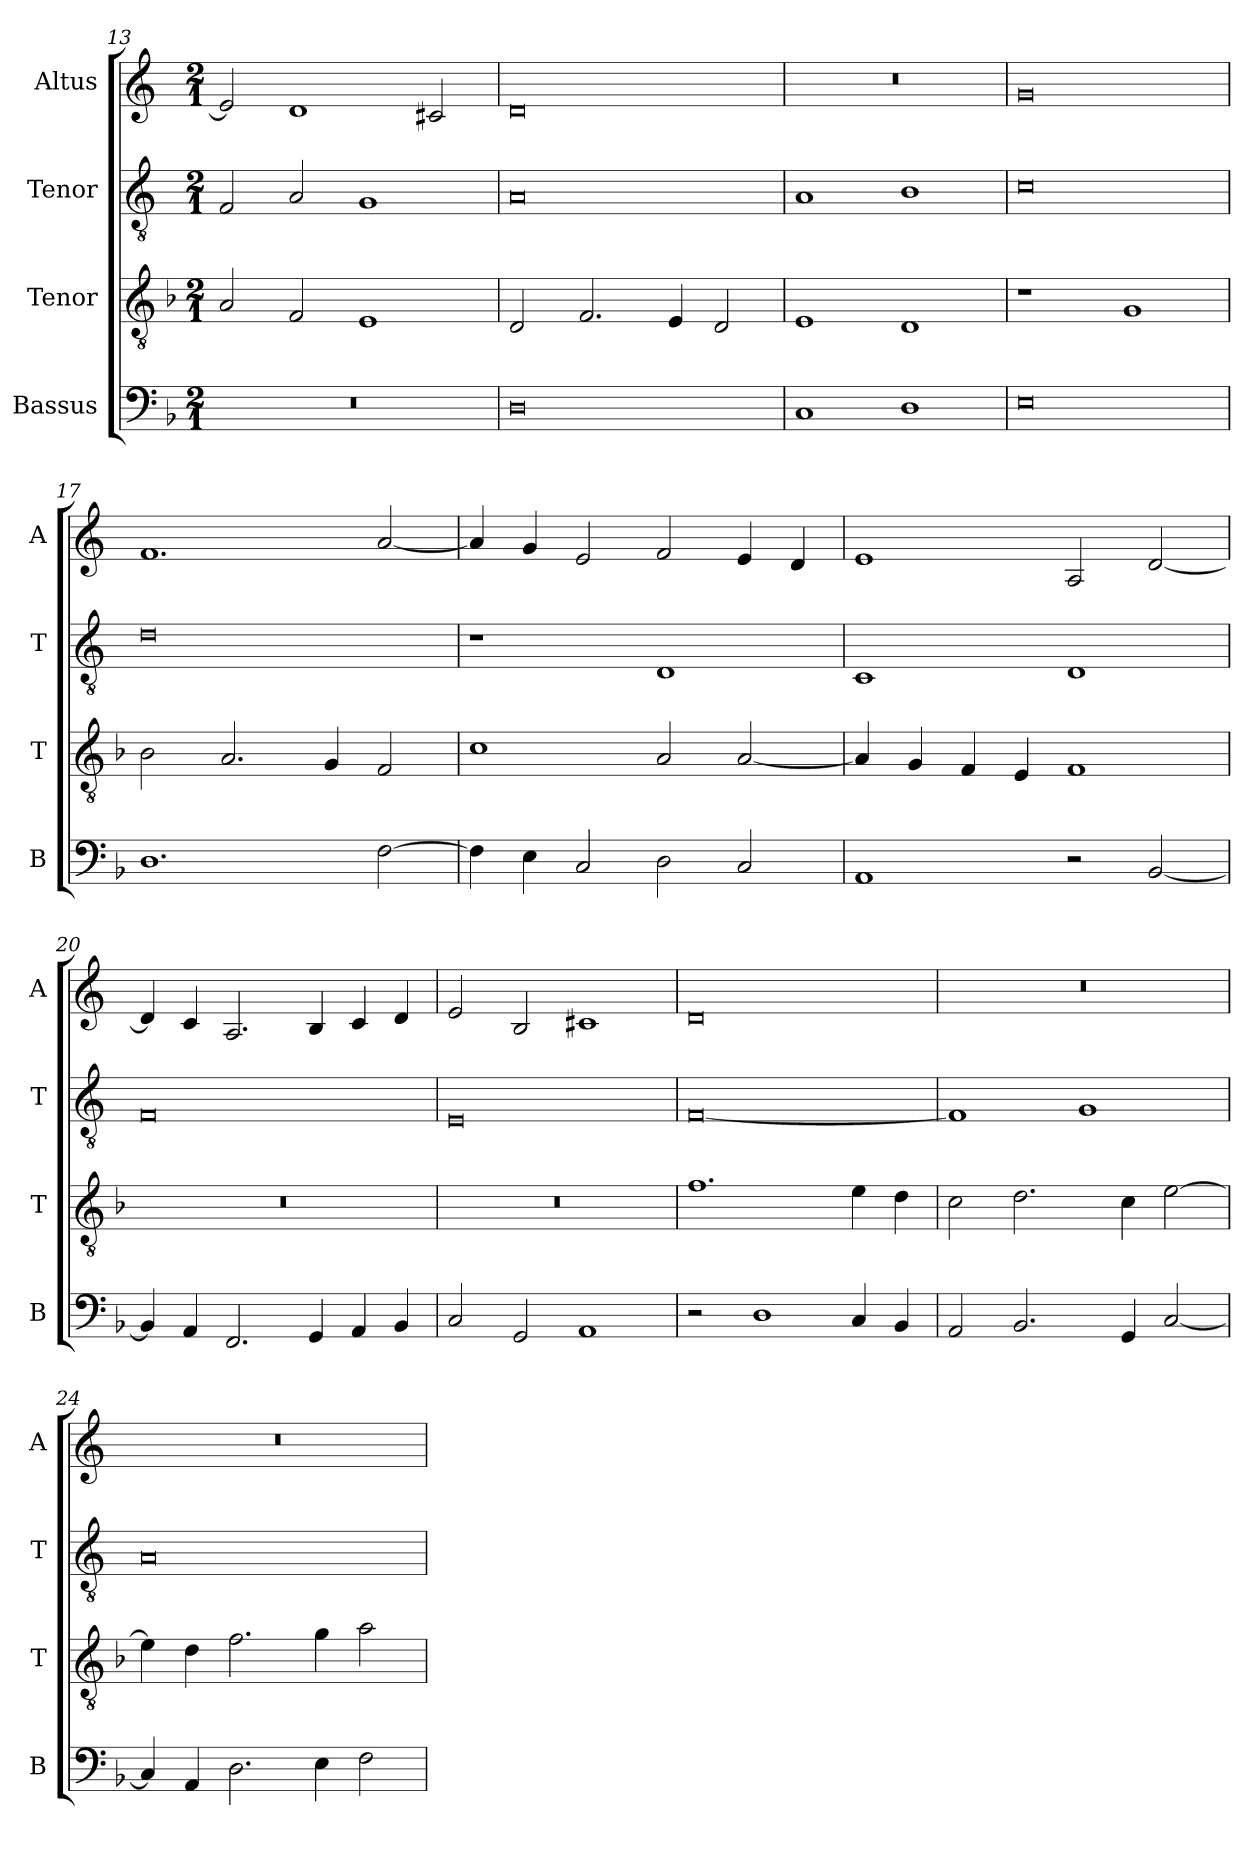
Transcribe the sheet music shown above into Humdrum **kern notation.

**kern	**kern	**kern	**kern
*part4	*part3	*part2	*part1
*staff4	*staff3	*staff2	*staff1
*I"Bassus	*I"Tenor	*I"Tenor	*I"Altus
*I'B	*I'T	*I'T	*I'A
*clefF4	*clefGv2	*clefGv2	*clefG2
*k[b-]	*k[b-]	*k[]	*k[]
*M2/1	*M2/1	*M2/1	*M2/1
=13	=13	=13	=13
0r	2A/	2F/	2e/]
.	2F/	2A/	1d
.	1E	1G	.
.	.	.	2c#X/
=14	=14	=14	=14
0D	2D/	0A	0d
.	2.F/	.	.
.	4E/	.	.
.	2D/	.	.
=15	=15	=15	=15
1C	1E	1A	0r
1D	1D	1B	.
=16	=16	=16	=16
0E	1r	0c	0g
.	1G	.	.
=17	=17	=17	=17
1.D	2B-\	0d	1.f
.	2.A/	.	.
.	4G/	.	.
[2F\	2F/	.	[2a/
=18	=18	=18	=18
4F\]	1c	1r	4a/]
4E\	.	.	4g/
2C/	.	.	2e/
2D\	2A/	1D	2f/
2C/	[2A/	.	4e/
.	.	.	4d/
=19	=19	=19	=19
1AA	4A/]	1C	1e
.	4G/	.	.
.	4F/	.	.
.	4E/	.	.
2r	1F	1D	2A/
[2BB-/	.	.	[2d/
=20	=20	=20	=20
4BB-/]	0r	0F	4d/]
4AA/	.	.	4c/
2.FF/	.	.	2.A/
4GG/	.	.	4B/
4AA/	.	.	4c/
4BB-/	.	.	4d/
=21	=21	=21	=21
2C/	0r	0E	2e/
2GG/	.	.	2B/
1AA	.	.	1c#X
=22	=22	=22	=22
2r	1.f	[0F	0d
1D	.	.	.
4C/	4e\	.	.
4BB-/	4d\	.	.
=23	=23	=23	=23
2AA/	2c\	1F]	0r
2.BB-/	2.d\	.	.
.	.	1G	.
4GG/	4c\	.	.
[2C/	[2e\	.	.
=24	=24	=24	=24
4C/]	4e\]	0A	0r
4AA/	4d\	.	.
2.D\	2.f\	.	.
4E\	4g\	.	.
2F\	2a\	.	.
=	=	=	=
*-	*-	*-	*-
